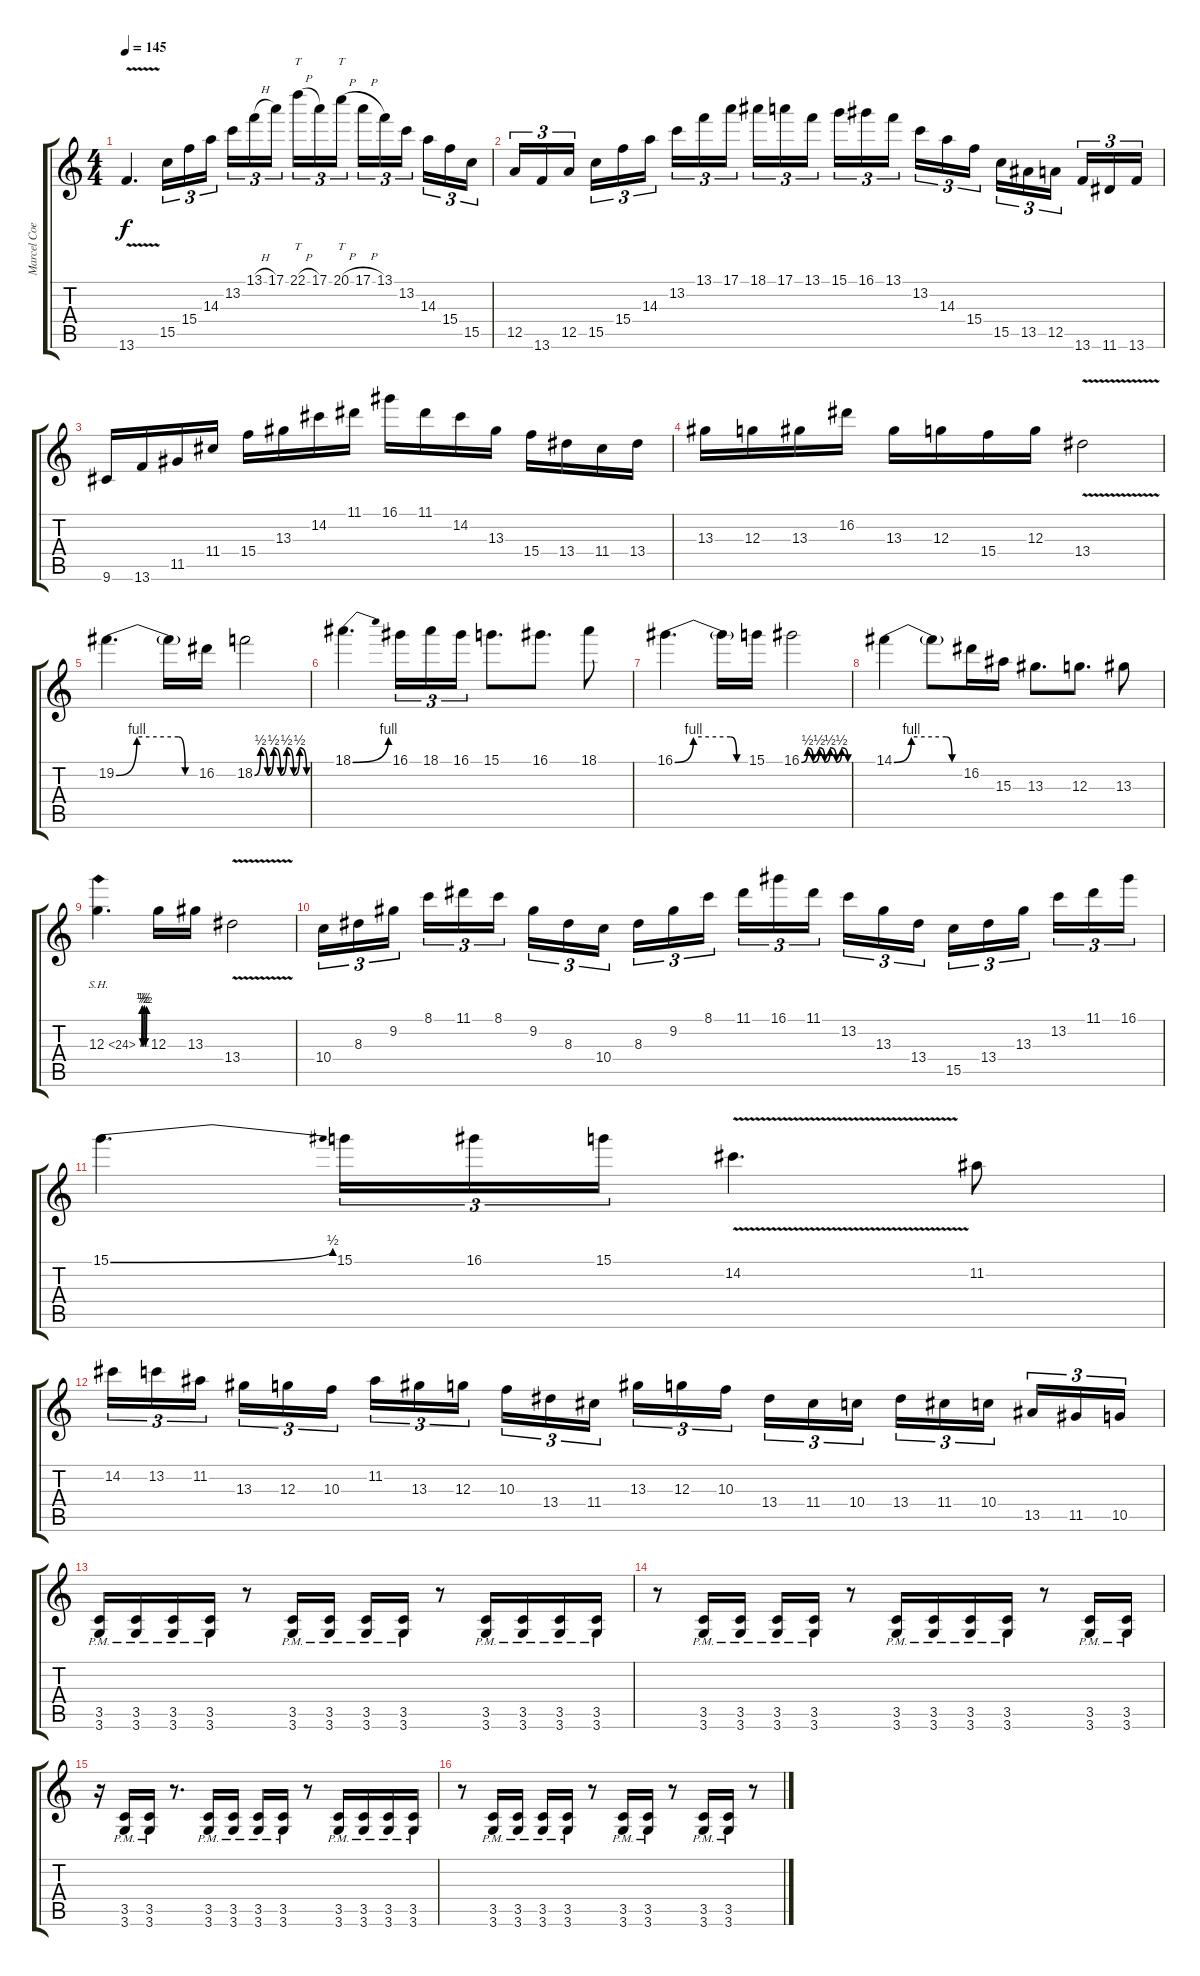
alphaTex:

\track ("Marcel Coenen" "Marcel Coe") {instrument distortionguitar}
\staff {score tabs}
\tuning (E4 B3 G3 D3 A2 E2) {hide}
\ts (4 4)
\tempo 145
\clef g2
\ks c
13.6{v}.4{d dy f} 15.5.16{tu (3 2)} 15.4.16{tu (3 2)} 14.3.16{tu (3 2)} 13.2.16{tu (3 2)} 13.1{h}.16{tu (3 2)} 17.1.16{tu (3 2) beam splitsecondary} 22.1{h}.16{tt tu (3 2)} 17.1.16{tu (3 2)} 20.1{h}.16{tt tu (3 2)} 17.1{h}.16{tu (3 2)} 13.1.16{tu (3 2)} 13.2.16{tu (3 2) beam splitsecondary} 14.3.16{tu (3 2)} 15.4.16{tu (3 2)} 15.5.16{tu (3 2)} |
12.5.16{tu (3 2)} 13.6.16{tu (3 2)} 12.5.16{tu (3 2) beam splitsecondary} 15.5.16{tu (3 2)} 15.4.16{tu (3 2)} 14.3.16{tu (3 2)} 13.2.16{tu (3 2)} 13.1.16{tu (3 2)} 17.1.16{tu (3 2) beam splitsecondary} 18.1.16{tu (3 2)} 17.1.16{tu (3 2)} 13.1.16{tu (3 2)} 15.1.16{tu (3 2)} 16.1.16{tu (3 2)} 13.1.16{tu (3 2) beam splitsecondary} 13.2.16{tu (3 2)} 14.3.16{tu (3 2)} 15.4.16{tu (3 2)} 15.5.16{tu (3 2)} 13.5.16{tu (3 2)} 12.5.16{tu (3 2) beam splitsecondary} 13.6.16{tu (3 2)} 11.6.16{tu (3 2)} 13.6.16{tu (3 2)} |
9.6.16 13.6.16 11.5.16 11.4.16 15.4.16 13.3.16 14.2.16 11.1.16 16.1.16 11.1.16 14.2.16 13.3.16 15.4.16 13.4.16 11.4.16 13.4.16 |
13.3.16 12.3.16 13.3.16 16.2.16 13.3.16 12.3.16 15.4.16 12.3.16 13.4{v}.2 |
19.2{be (custom 0 0 15 4 45 4 50 0 55 0 60 0)}.4{d} 19.2{t}.16 16.2.16 18.2{be (custom 0 0 7 2 15 0 22 2 30 0 37 2 45 0 52 2 60 0)}.2 |
18.1{be (bend 0 0 60 4)}.4{d} 16.1.16{tu (3 2)} 18.1.16{tu (3 2)} 16.1.16{tu (3 2)} 15.1.8{d} 16.1.8{d} 18.1.8 |
16.1{be (custom 0 0 15 4 45 4 50 0 60 0)}.4{d} 16.1{t}.16 15.1.16 16.1{be (custom 0 0 8 2 15 0 23 2 30 0 37 2 45 0 52 2 60 0)}.2 |
14.1{be (custom 0 0 15 4 45 4 50 0 60 0)}.4 14.1{t}.8 16.2.16 15.3.16 13.3.8{d} 12.3.8{d} 13.3.8 |
12.3{be (custom 0 0 15 2 22 0 35 2 46 0 60 2) sh 12}.4{d} 12.3.16 13.3.16 13.4{v}.2 |
10.4.16{tu (3 2)} 8.3.16{tu (3 2)} 9.2.16{tu (3 2) beam splitsecondary} 8.1.16{tu (3 2)} 11.1.16{tu (3 2)} 8.1.16{tu (3 2)} 9.2.16{tu (3 2)} 8.3.16{tu (3 2)} 10.4.16{tu (3 2) beam splitsecondary} 8.3.16{tu (3 2)} 9.2.16{tu (3 2)} 8.1.16{tu (3 2)} 11.1.16{tu (3 2)} 16.1.16{tu (3 2)} 11.1.16{tu (3 2) beam splitsecondary} 13.2.16{tu (3 2)} 13.3.16{tu (3 2)} 13.4.16{tu (3 2)} 15.5.16{tu (3 2)} 13.4.16{tu (3 2)} 13.3.16{tu (3 2) beam splitsecondary} 13.2.16{tu (3 2)} 11.1.16{tu (3 2)} 16.1.16{tu (3 2)} |
15.1{be (bend 0 0 60 2)}.4{d} 15.1.16{tu (3 2)} 16.1.16{tu (3 2)} 15.1.16{tu (3 2)} 14.2{v}.4{d} 11.2.8 |
14.2.16{tu (3 2)} 13.2.16{tu (3 2)} 11.2.16{tu (3 2) beam splitsecondary} 13.3.16{tu (3 2)} 12.3.16{tu (3 2)} 10.3.16{tu (3 2)} 11.2.16{tu (3 2)} 13.3.16{tu (3 2)} 12.3.16{tu (3 2) beam splitsecondary} 10.3.16{tu (3 2)} 13.4.16{tu (3 2)} 11.4.16{tu (3 2)} 13.3.16{tu (3 2)} 12.3.16{tu (3 2)} 10.3.16{tu (3 2) beam splitsecondary} 13.4.16{tu (3 2)} 11.4.16{tu (3 2)} 10.4.16{tu (3 2)} 13.4.16{tu (3 2)} 11.4.16{tu (3 2)} 10.4.16{tu (3 2) beam splitsecondary} 13.5.16{tu (3 2)} 11.5.16{tu (3 2)} 10.5.16{tu (3 2)} |
(3.5{pm} 3.6{pm}).16 (3.5{pm} 3.6{pm}).16 (3.5{pm} 3.6{pm}).16 (3.5{pm} 3.6{pm}).16 r.8 (3.5{pm} 3.6{pm}).16 (3.5{pm} 3.6{pm}).16 (3.5{pm} 3.6{pm}).16 (3.5{pm} 3.6{pm}).16 r.8 (3.5{pm} 3.6{pm}).16 (3.5{pm} 3.6{pm}).16 (3.5{pm} 3.6{pm}).16 (3.5{pm} 3.6{pm}).16 |
r.8 (3.5{pm} 3.6{pm}).16 (3.5{pm} 3.6{pm}).16 (3.5{pm} 3.6{pm}).16 (3.5{pm} 3.6{pm}).16 r.8 (3.5{pm} 3.6{pm}).16 (3.5{pm} 3.6{pm}).16 (3.5{pm} 3.6{pm}).16 (3.5{pm} 3.6{pm}).16 r.8 (3.5{pm} 3.6{pm}).16 (3.5{pm} 3.6{pm}).16 |
r.16 (3.5{pm} 3.6{pm}).16 (3.5{pm} 3.6{pm}).16 r.8{d} (3.5{pm} 3.6{pm}).16 (3.5{pm} 3.6{pm}).16 (3.5{pm} 3.6{pm}).16 (3.5{pm} 3.6{pm}).16 r.8 (3.5{pm} 3.6{pm}).16 (3.5{pm} 3.6{pm}).16 (3.5{pm} 3.6{pm}).16 (3.5{pm} 3.6{pm}).16 |
r.8 (3.5{pm} 3.6{pm}).16 (3.5{pm} 3.6{pm}).16 (3.5{pm} 3.6{pm}).16 (3.5{pm} 3.6{pm}).16 r.8 (3.5{pm} 3.6{pm}).16 (3.5{pm} 3.6{pm}).16 r.8 (3.5{pm} 3.6{pm}).16 (3.5{pm} 3.6{pm}).16 r.8
